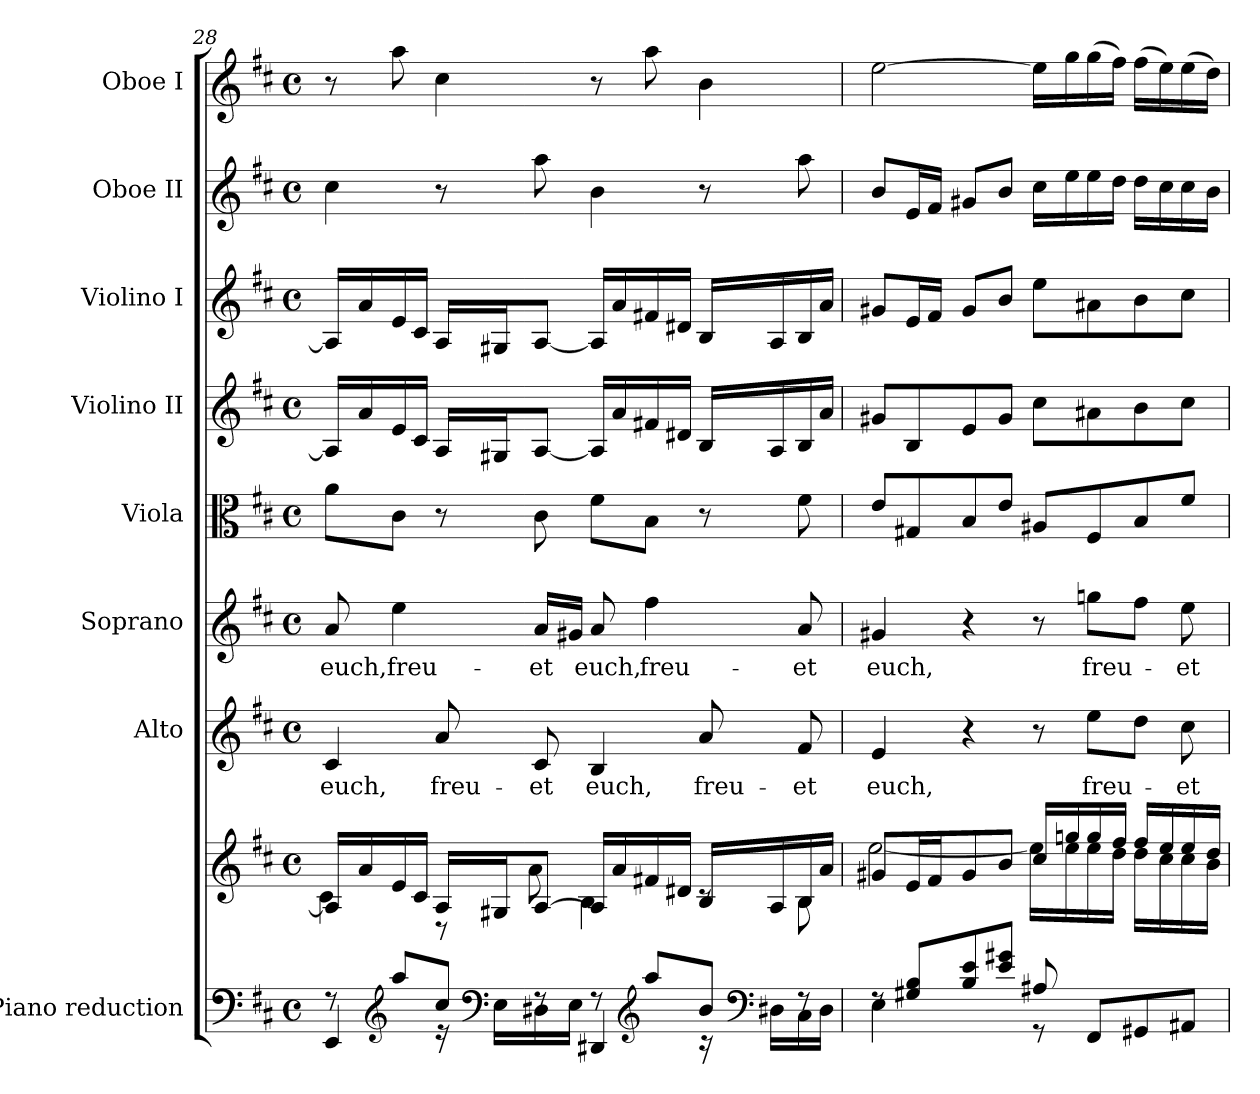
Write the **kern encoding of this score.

**kern	**kern	**kern	**text	**kern	**text	**kern	**kern	**kern	**kern	**kern
*part8	*part8	*part7	*part7	*part6	*part6	*part5	*part4	*part3	*part2	*part1
*staff9	*staff8	*staff7	*staff7	*staff6	*staff6	*staff5	*staff4	*staff3	*staff2	*staff1
*I"Piano reduction	*	*I"Alto	*	*I"Soprano	*	*I"Viola	*I"Violino II	*I"Violino I	*I"Oboe II	*I"Oboe I
*I'Pno	*	*	*	*	*	*I'Vla	*I'Vln	*I'Vln	*I'Ob	*I'Ob
!!LO:LB:g=z
*clefF4	*clefG2	*clefG2	*	*clefG2	*	*clefC3	*clefG2	*clefG2	*clefG2	*clefG2
*k[f#c#]	*k[f#c#]	*k[f#c#]	*	*k[f#c#]	*	*k[f#c#]	*k[f#c#]	*k[f#c#]	*k[f#c#]	*k[f#c#]
*M4/4	*M4/4	*M4/4	*	*M4/4	*	*M4/4	*M4/4	*M4/4	*M4/4	*M4/4
*met(c)	*met(c)	*met(c)	*	*met(c)	*	*met(c)	*met(c)	*met(c)	*met(c)	*met(c)
=28	=28	=28	=28	=28	=28	=28	=28	=28	=28	=28
*^	*^	*	*	*	*	*	*	*	*	*
!	!	!	!	!	!LO:LY:b	!	!LO:LY:b	!	!	!	!	!
8rF	4EE/	16A/LL]	4c#\	4c#/	euch,	8a/	euch,	8a\L	16A/LL]	16A/LL]	4cc#\	8r
.	.	16a/	.	.	.	.	.	.	16a/	16a/	.	.
*clefG2	*	*	*	*	*	*	*	*	*	*	*	*
!	!	!	!	!	!	!	!LO:LY:b	!	!	!	!	!
8aa/L	.	16e/	.	.	.	4ee\	freu-	8c#\J	16e/	16e/	.	8aa\
.	.	16c#/JJ	.	.	.	.	.	.	16c#/JJ	16c#/JJ	.	.
!	!	!	!	!	!LO:LY:b	!	!	!	!	!	!	!
8cc#/J	16r	16A/LL	8r	8a/	freu-	.	.	8r	16A/LL	16A/LL	8r	4cc#\
*clefF4	*	*	*	*	*	*	*	*	*	*	*	*
.	16E\LL	16G#X/J	.	.	.	.	.	.	16G#X/J	16G#X/J	.	.
!	!	!	!	!	!LO:LY:b	!	!LO:LY:b	!	!	!	!	!
8rF	16D#X\	[8A/J	8a\	8c#/	-et	16a/LL	-et	8c#\	[8A/J	[8A/J	8aa\	.
.	16E\JJ	.	.	.	.	16g#X/JJ	.	.	.	.	.	.
!	!	!	!	!	!LO:LY:b	!	!LO:LY:b	!	!	!	!	!
8rF	4DD#X/	16A/LL]	4B\	4B/	euch,	8a/	euch,	8f#\L	16A/LL]	16A/LL]	4b\	8r
.	.	16a/	.	.	.	.	.	.	16a/	16a/	.	.
*clefG2	*	*	*	*	*	*	*	*	*	*	*	*
!	!	!	!	!	!	!	!LO:LY:b	!	!	!	!	!
8aa/L	.	16f#X/	.	.	.	4ff#\	freu-	8B\J	16f#X/	16f#X/	.	8aa\
.	.	16d#X/JJ	.	.	.	.	.	.	16d#X/JJ	16d#X/JJ	.	.
!	!	!	!	!	!LO:LY:b	!	!	!	!	!	!	!
8b/J	16r	16B/LL	8rc	8a/	freu-	.	.	8r	16B/LL	16B/LL	8r	4b\
*clefF4	*	*	*	*	*	*	*	*	*	*	*	*
.	16D#X\LL	16A/	.	.	.	.	.	.	16A/	16A/	.	.
!	!	!	!	!	!LO:LY:b	!	!LO:LY:b	!	!	!	!	!
8rF	16C#\	16B/	8B\	8f#/	-et	8a/	-et	8f#\	16B/	16B/	8aa\	.
.	16D#\JJ	16a/JJ	.	.	.	.	.	.	16a/JJ	16a/JJ	.	.
=29	=29	=29	=29	=29	=29	=29	=29	=29	=29	=29	=29	=29
*	*	*	*^	*	*	*	*	*	*	*	*	*
!	!	!	!	!	!	!LO:LY:b	!	!LO:LY:b	!	!	!	!	!
8rF	4E\	8g#X/L	[2ee\	8ryy	4e/	euch,	4g#X/	euch,	8e/L	8g#X/L	8g#X/L	8b/L	[2ee\
*	*	*	*v	*v	*	*	*	*	*	*	*	*	*
8G#X/ 8B/L	.	16e/L	.	.	.	.	.	8G#X/	8B/	16e/L	16e/L	.
.	.	16f#/J	.	.	.	.	.	.	.	16f#/JJ	16f#/JJ	.
8B/ 8e/	4ryy	8g#/	.	4r	.	4r	.	8B/	8e/	8g#/L	8g#X/L	.
8e/ 8g#X/J	.	8b/J	.	.	.	.	.	8e/J	8g#/J	8b/J	8b/J	.
8A#X/L	8r	16cc#/LL	16ee\LL]	8r	.	8r	.	8A#X/L	8cc#\L	8ee\L	16cc#\LL	16ee\LL]
.	.	16ggn/	16ee\	.	.	.	.	.	.	.	16ee\	16gg\
*	*	*	*^	*	*	*	*	*	*	*	*	*
!	!	!	!	!	!	!LO:LY:b	!	!LO:LY:b	!	!	!	!	!
4.ryy	8FF#/L	16gg/	16ee\	8a#X\	8ee\L	freu-	8ggn\L	freu-	8F#/	8a#X\	8a#X\	16ee\	(>16gg\
.	.	16ff#/JJ	16dd\JJ	.	.	.	.	.	.	.	.	16dd\JJ	16ff#\JJ)
.	8GG#X/	16ff#/LL	16dd\LL	8b\	8dd\J	.	8ff#\J	.	8B/	8b\	8b\	16dd\LL	(>16ff#\LL
.	.	16ee/	16cc#\	.	.	.	.	.	.	.	.	16cc#\	16ee\)
!	!	!	!	!	!	!LO:LY:b	!	!LO:LY:b	!	!	!	!	!
.	8AA#X/J	16ee/	16cc#\	8f#\J	8cc#\	-et	8ee\	-et	8f#/J	8cc#\J	8cc#\J	16cc#\	(>16ee\
.	.	16dd/JJ	16b\JJ	.	.	.	.	.	.	.	.	16b\JJ	16dd\JJ)
*v	*v	*	*	*	*	*	*	*	*	*	*	*	*
*	*v	*v	*v	*	*	*	*	*	*	*	*	*
=	=	=	=	=	=	=	=	=	=	=
*-	*-	*-	*-	*-	*-	*-	*-	*-	*-	*-
